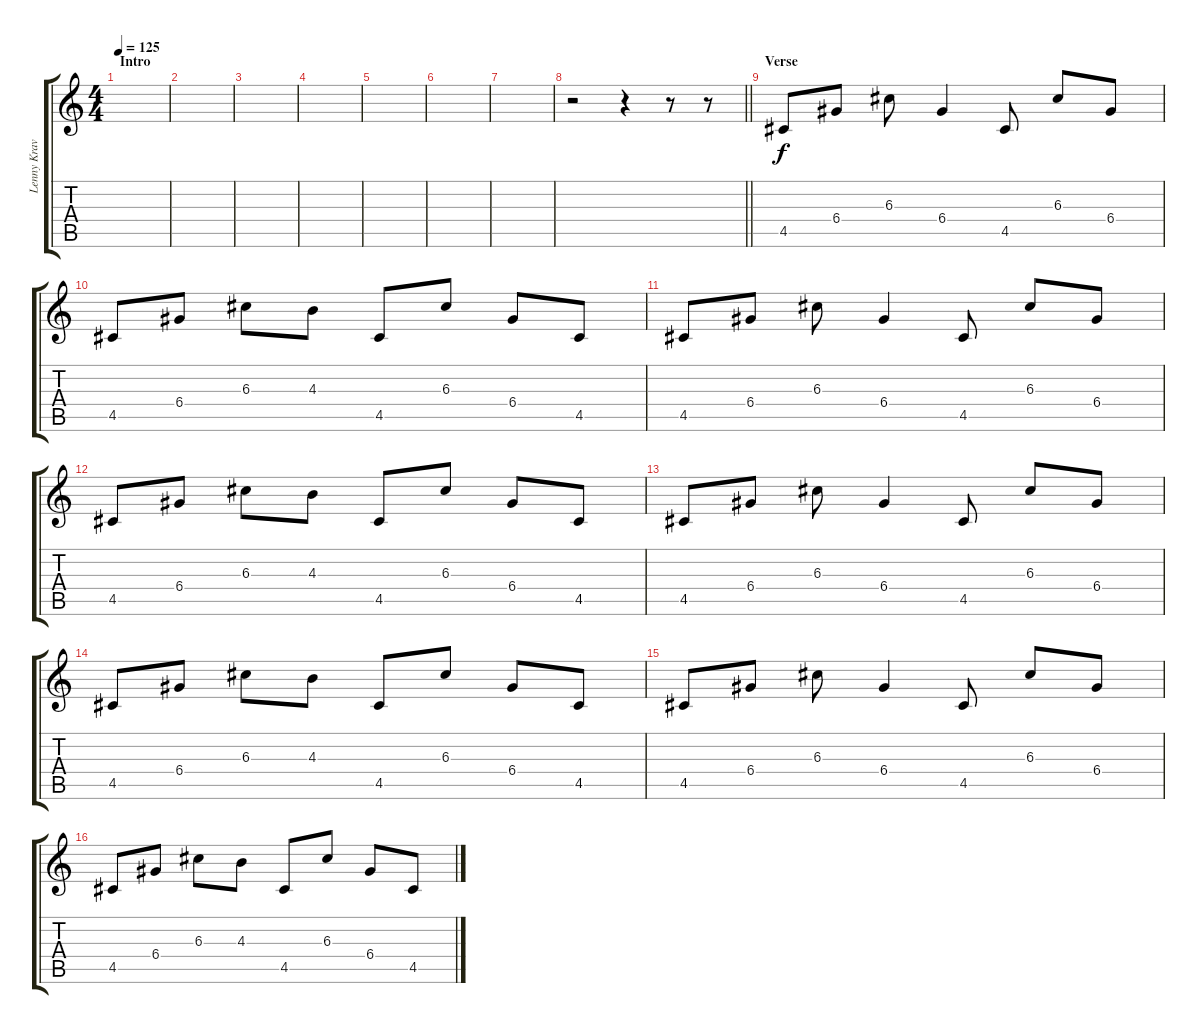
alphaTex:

\track ("Lenny Kravitz 2" "Lenny Krav") {instrument acousticguitarsteel}
\staff {score tabs}
\tuning (E4 B3 G3 D3 A2 E2) {hide}
\ts (4 4)
\section ("" "Intro")
\tempo 125
\clef g2
\ks c
|
|
|
|
|
|
|
\barLineRight lightlight
r.2 r.4 r.8 r.8 |
\section ("" "Verse")
4.5.8 6.4.8 6.3.8 6.4.4 4.5.8 6.3.8 6.4.8 |
4.5.8 6.4.8 6.3.8 4.3.8 4.5.8 6.3.8 6.4.8 4.5.8 |
4.5.8 6.4.8 6.3.8 6.4.4 4.5.8 6.3.8 6.4.8 |
4.5.8 6.4.8 6.3.8 4.3.8 4.5.8 6.3.8 6.4.8 4.5.8 |
4.5.8 6.4.8 6.3.8 6.4.4 4.5.8 6.3.8 6.4.8 |
4.5.8 6.4.8 6.3.8 4.3.8 4.5.8 6.3.8 6.4.8 4.5.8 |
4.5.8 6.4.8 6.3.8 6.4.4 4.5.8 6.3.8 6.4.8 |
4.5.8 6.4.8 6.3.8 4.3.8 4.5.8 6.3.8 6.4.8 4.5.8
